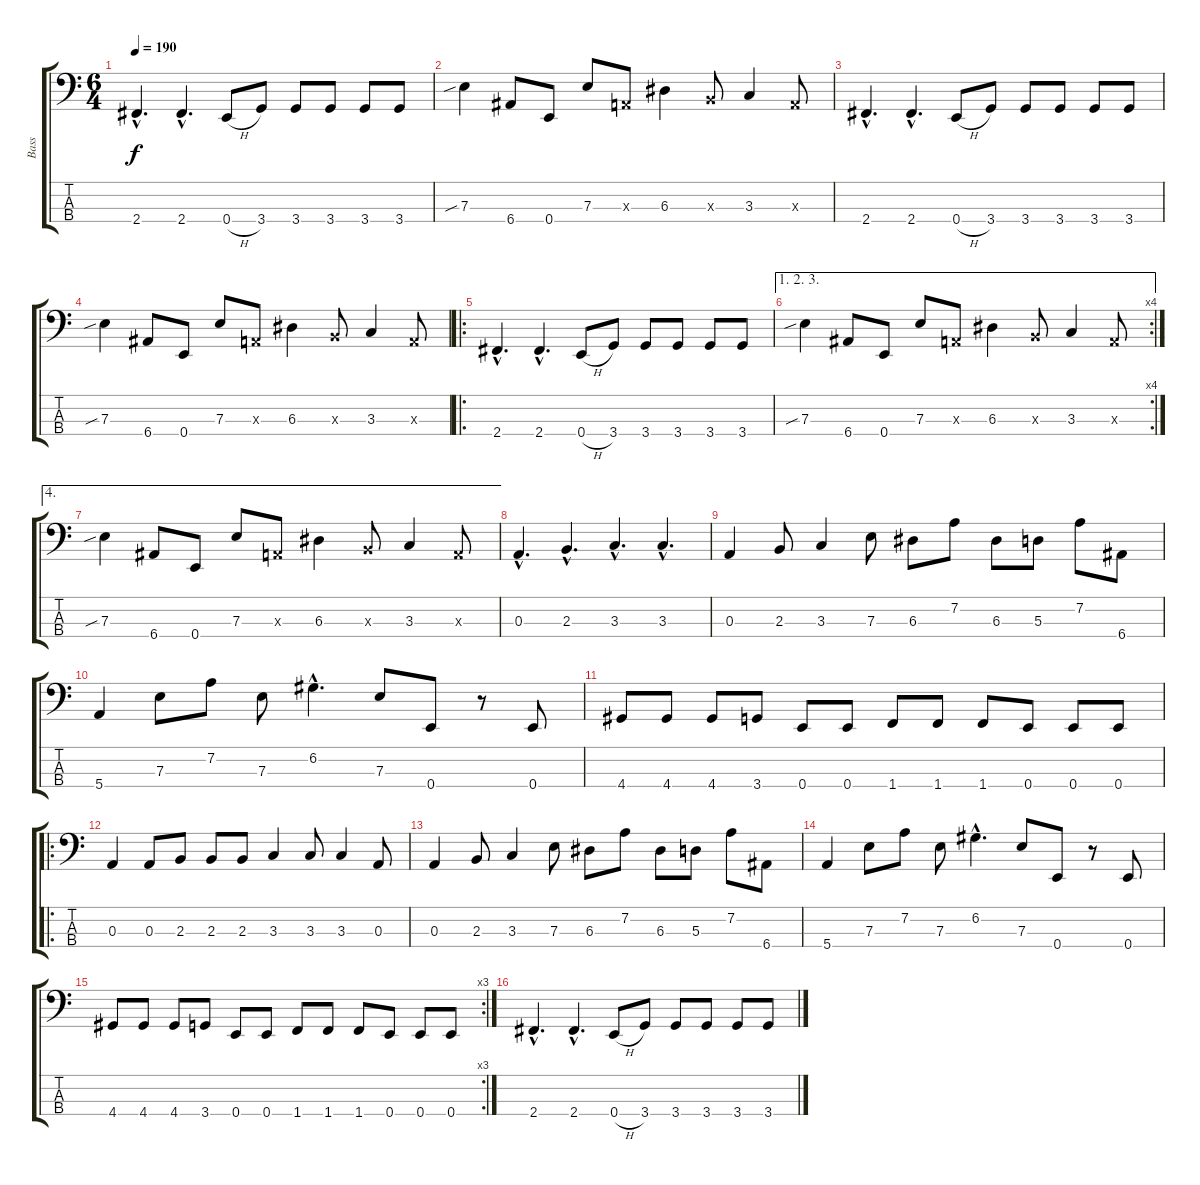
\track ("Bass" "Bass") {instrument electricbassfinger}
\staff {score tabs}
\tuning (G2 D2 A1 E1) {hide}
\ts (6 4)
\tempo 190
\clef f4
\ks c
2.4{hac}.4{d dy f instrument electricbassfinger} 2.4{hac}.4{d} 0.4{h}.8 3.4.8 3.4.8 3.4.8 3.4.8 3.4.8 |
7.3{sib}.4 6.4.8 0.4.8 7.3.8 0.3{x}.8 6.3.4 2.3{x}.8 3.3.4 0.3{x}.8 |
2.4{hac}.4{d} 2.4{hac}.4{d} 0.4{h}.8 3.4.8 3.4.8 3.4.8 3.4.8 3.4.8 |
7.3{sib}.4 6.4.8 0.4.8 7.3.8 0.3{x}.8 6.3.4 2.3{x}.8 3.3.4 0.3{x}.8 |
\ro
2.4{hac}.4{d} 2.4{hac}.4{d} 0.4{h}.8 3.4.8 3.4.8 3.4.8 3.4.8 3.4.8 |
\ae (1 2 3)
\rc 4
7.3{sib}.4 6.4.8 0.4.8 7.3.8 0.3{x}.8 6.3.4 2.3{x}.8 3.3.4 0.3{x}.8 |
\ae 4
7.3{sib}.4 6.4.8 0.4.8 7.3.8 0.3{x}.8 6.3.4 2.3{x}.8 3.3.4 0.3{x}.8 |
0.3{hac}.4{d} 2.3{hac}.4{d} 3.3{hac}.4{d} 3.3{hac}.4{d} |
0.3.4 2.3.8 3.3.4 7.3.8 6.3.8 7.2.8 6.3.8 5.3.8 7.2.8 6.4.8 |
5.4.4 7.3.8 7.2.8 7.3.8 6.2{hac}.4{d} 7.3.8 0.4.8 r.8 0.4.8 |
4.4.8 4.4.8 4.4.8 3.4.8 0.4.8 0.4.8 1.4.8 1.4.8 1.4.8 0.4.8 0.4.8 0.4.8 |
\ro
0.3.4 0.3.8 2.3.8 2.3.8 2.3.8 3.3.4 3.3.8 3.3.4 0.3.8 |
0.3.4 2.3.8 3.3.4 7.3.8 6.3.8 7.2.8 6.3.8 5.3.8 7.2.8 6.4.8 |
5.4.4 7.3.8 7.2.8 7.3.8 6.2{hac}.4{d} 7.3.8 0.4.8 r.8 0.4.8 |
\rc 3
4.4.8 4.4.8 4.4.8 3.4.8 0.4.8 0.4.8 1.4.8 1.4.8 1.4.8 0.4.8 0.4.8 0.4.8 |
2.4{hac}.4{d} 2.4{hac}.4{d} 0.4{h}.8 3.4.8 3.4.8 3.4.8 3.4.8 3.4.8
